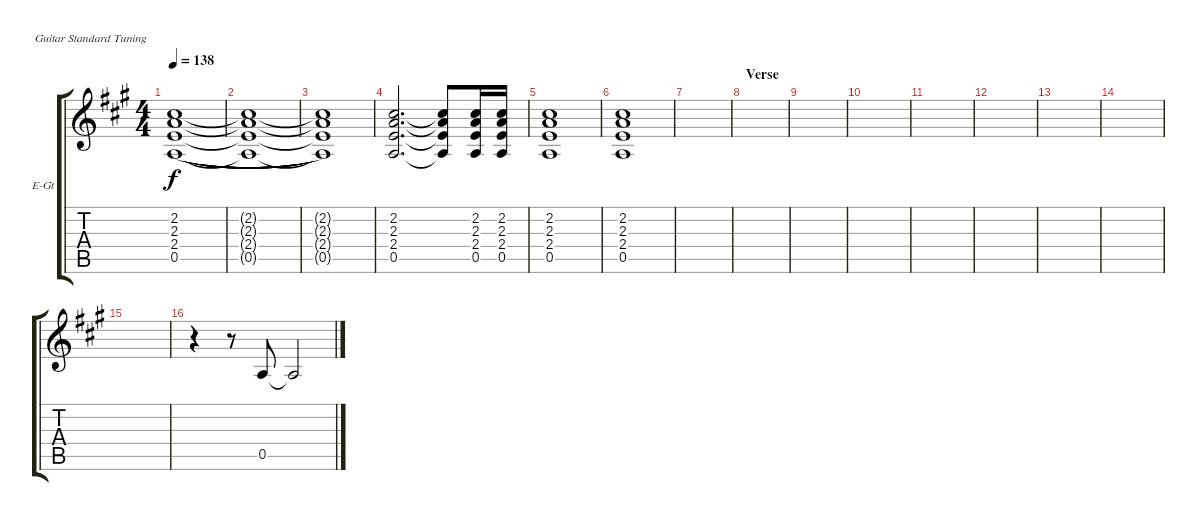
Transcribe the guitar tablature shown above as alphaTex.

\defaultSystemsLayout 4
\bracketExtendMode groupsimilarinstruments
\firstSystemTrackNameOrientation horizontal
\otherSystemsTrackNameOrientation horizontal
\track ("Electric Guitar" "E-Gt") {instrument distortionguitar}
\staff {score tabs}
\tuning (E4 B3 G3 D3 A2 E2)
\ts (4 4)
\tempo 138
\clef g2
\scale
1.07062
\ks a
(0.5{t} 2.4{t} 2.3{t} 2.2{t}).1{dy f legatoorigin} |
\scale
0.929382 (0.5{t} 2.4{t} 2.3{t} 2.2{t}).1{legatoorigin} |
\scale
1.07062 (0.5{t} 2.4{t} 2.3{t} 2.2{t}).1 |
\scale
0.929382 (0.5 2.4 2.3 2.2).2{d} (0.5{t} 2.4{t} 2.3{t} 2.2{t}).8 (0.5 2.4 2.3 2.2).16 (0.5 2.4 2.3 2.2).16 |
\scale
1.07062 (0.5 2.4 2.3 2.2).1 |
\scale
0.929382 (0.5 2.4 2.3 2.2).1 |
\scale
1.07062 |
\section ("" "Verse")
\scale
0.929382 |
\scale
1.07062 |
\scale
0.929382 |
\scale
1.07062 |
\scale
0.929382 |
\scale
1.07062 |
\scale
0.929382 |
\scale
1.07062 |
\scale
0.929382 r.4 r.8 0.5.8 0.5{t}.2
